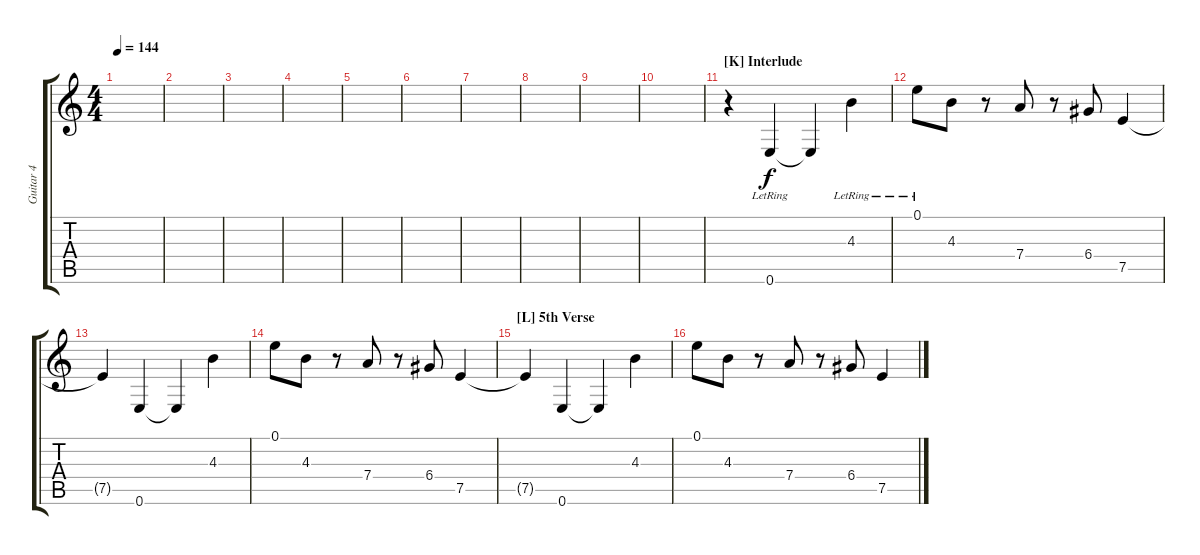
\track ("Guitar 4" "Guitar 4") {instrument acousticguitarnylon}
\staff {score tabs}
\tuning (E4 B3 G3 D3 A2 E2) {hide}
\ts (4 4)
\tempo 144
\clef g2
\ks c
|
|
|
|
|
|
|
|
|
|
\section ("" "[K] Interlude")
r.4 0.6{lr}.4 0.6{t}.4 4.3{lr}.4 |
0.1{lr}.8 4.3.8 r.8 7.4.8 r.8 6.4.8 7.5.4 |
7.5{t}.4 0.6.4 0.6{t}.4 4.3.4 |
0.1.8 4.3.8 r.8 7.4.8 r.8 6.4.8 7.5.4 |
\section ("" "[L] 5th Verse")
7.5{t}.4 0.6.4 0.6{t}.4 4.3.4 |
0.1.8 4.3.8 r.8 7.4.8 r.8 6.4.8 7.5.4
